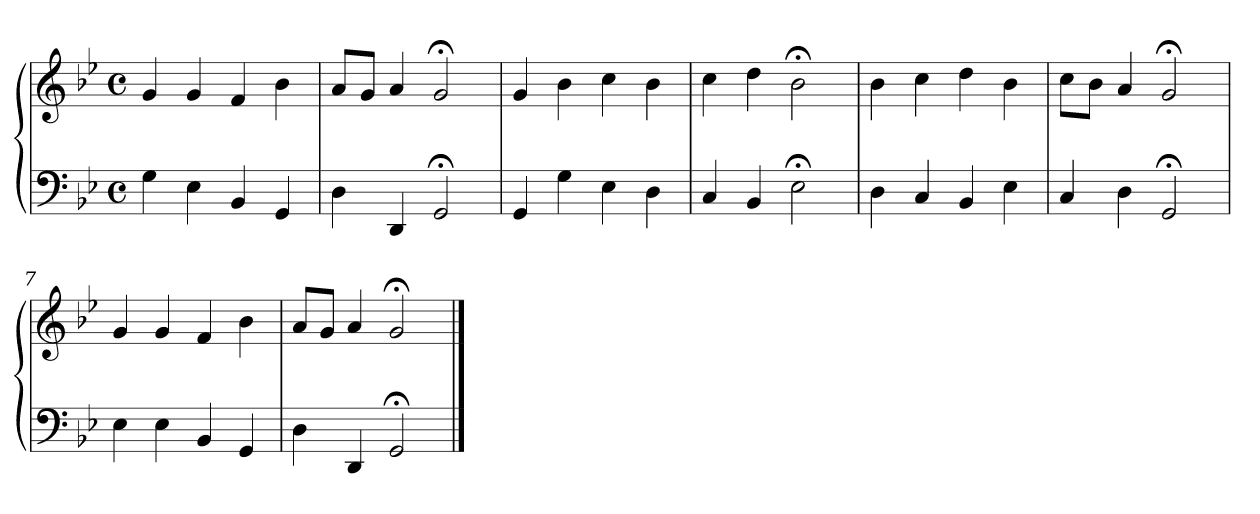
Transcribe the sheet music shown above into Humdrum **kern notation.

**kern	**kern
*part1	*part1
*staff2	*staff1
*clefF4	*clefG2
*k[b-e-]	*k[b-e-]
*M4/4	*M4/4
*met(c)	*met(c)
=1	=1
4G	4g
4E-	4g
4BB-	4f
4GG	4b-
=2	=2
4D	8aL
.	8gJ
4DD	4a
2GG;<	2g;<
=3	=3
4GG	4g
4G	4b-
4E-	4cc
4D	4b-
=4	=4
4C	4cc
4BB-	4dd
2E-;<	2b-;<
=5	=5
4D	4b-
4C	4cc
4BB-	4dd
4E-	4b-
=6	=6
4C	8ccL
.	8b-J
4D	4a
2GG;<	2g;<
=7	=7
4E-	4g
4E-	4g
4BB-	4f
4GG	4b-
!!LO:LB:g=z
=8	=8
4D	8aL
.	8gJ
4DD	4a
2GG;<	2g;<
==	==
*-	*-
